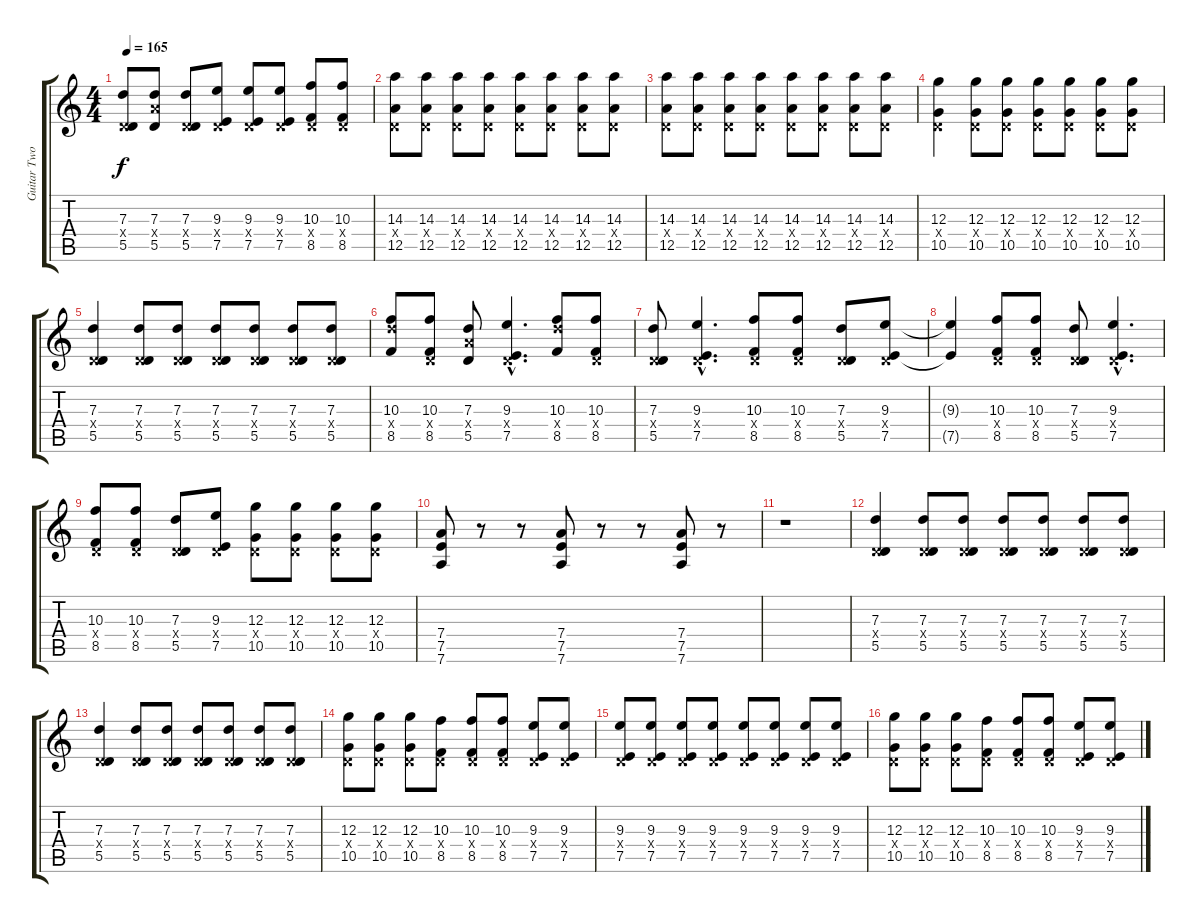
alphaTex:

\track ("Guitar Two" "Guitar Two") {instrument distortionguitar}
\staff {score tabs}
\tuning (E4 B3 G3 D3 A2 D2) {hide}
\ts (4 4)
\tempo 165
\clef g2
\ks c
(7.3 0.4{x} 5.5).8{dy f} (7.3 7.4{x} 5.5).8 (7.3 0.4{x} 5.5).8 (9.3 0.4{x} 7.5).8 (9.3 0.4{x} 7.5).8 (9.3 0.4{x} 7.5).8 (10.3 0.4{x} 8.5).8 (10.3 0.4{x} 8.5).8 |
(14.3 0.4{x} 12.5).8 (14.3 0.4{x} 12.5).8 (14.3 0.4{x} 12.5).8 (14.3 0.4{x} 12.5).8 (14.3 0.4{x} 12.5).8 (14.3 0.4{x} 12.5).8 (14.3 0.4{x} 12.5).8 (14.3 0.4{x} 12.5).8 |
(14.3 0.4{x} 12.5).8 (14.3 0.4{x} 12.5).8 (14.3 0.4{x} 12.5).8 (14.3 0.4{x} 12.5).8 (14.3 0.4{x} 12.5).8 (14.3 0.4{x} 12.5).8 (14.3 0.4{x} 12.5).8 (14.3 0.4{x} 12.5).8 |
(12.3 0.4{x} 10.5).4 (12.3 0.4{x} 10.5).8 (12.3 0.4{x} 10.5).8 (12.3 0.4{x} 10.5).8 (12.3 0.4{x} 10.5).8 (12.3 0.4{x} 10.5).8 (12.3 0.4{x} 10.5).8 |
(7.3 0.4{x} 5.5).4 (7.3 0.4{x} 5.5).8 (7.3 0.4{x} 5.5).8 (7.3 0.4{x} 5.5).8 (7.3 0.4{x} 5.5).8 (7.3 0.4{x} 5.5).8 (7.3 0.4{x} 5.5).8 |
(10.3 12.4{x} 8.5).8 (10.3 0.4{x} 8.5).8 (7.3 7.4{x} 5.5).8 (9.3{hac} 0.4{hac x} 7.5{hac}).4{d} (10.3 12.4{x} 8.5).8 (10.3 0.4{x} 8.5).8 |
(7.3 0.4{x} 5.5).8 (9.3{hac} 0.4{hac x} 7.5{hac}).4{d} (10.3 0.4{x} 8.5).8 (10.3 0.4{x} 8.5).8 (7.3 0.4{x} 5.5).8 (9.3 0.4{x} 7.5).8 |
(9.3{t} 7.5{t}).4 (10.3 0.4{x} 8.5).8 (10.3 0.4{x} 8.5).8 (7.3 0.4{x} 5.5).8 (9.3{hac} 0.4{hac x} 7.5{hac}).4{d} |
(10.3 0.4{x} 8.5).8 (10.3 0.4{x} 8.5).8 (7.3 0.4{x} 5.5).8 (9.3 0.4{x} 7.5).8 (12.3 0.4{x} 10.5).8 (12.3 0.4{x} 10.5).8 (12.3 0.4{x} 10.5).8 (12.3 0.4{x} 10.5).8 |
(7.4 7.5 7.6).8 r.8 r.8 (7.4 7.5 7.6).8 r.8 r.8 (7.4 7.5 7.6).8 r.8 |
r.1 |
(7.3 0.4{x} 5.5).4 (7.3 0.4{x} 5.5).8 (7.3 0.4{x} 5.5).8 (7.3 0.4{x} 5.5).8 (7.3 0.4{x} 5.5).8 (7.3 0.4{x} 5.5).8 (7.3 0.4{x} 5.5).8 |
(7.3 0.4{x} 5.5).4 (7.3 0.4{x} 5.5).8 (7.3 0.4{x} 5.5).8 (7.3 0.4{x} 5.5).8 (7.3 0.4{x} 5.5).8 (7.3 0.4{x} 5.5).8 (7.3 0.4{x} 5.5).8 |
(12.3 0.4{x} 10.5).8 (12.3 0.4{x} 10.5).8 (12.3 0.4{x} 10.5).8 (10.3 0.4{x} 8.5).8 (10.3 0.4{x} 8.5).8 (10.3 0.4{x} 8.5).8 (9.3 0.4{x} 7.5).8 (9.3 0.4{x} 7.5).8 |
(9.3 0.4{x} 7.5).8 (9.3 0.4{x} 7.5).8 (9.3 0.4{x} 7.5).8 (9.3 0.4{x} 7.5).8 (9.3 0.4{x} 7.5).8 (9.3 0.4{x} 7.5).8 (9.3 0.4{x} 7.5).8 (9.3 0.4{x} 7.5).8 |
(12.3 0.4{x} 10.5).8 (12.3 0.4{x} 10.5).8 (12.3 0.4{x} 10.5).8 (10.3 0.4{x} 8.5).8 (10.3 0.4{x} 8.5).8 (10.3 0.4{x} 8.5).8 (9.3 0.4{x} 7.5).8 (9.3 0.4{x} 7.5).8
